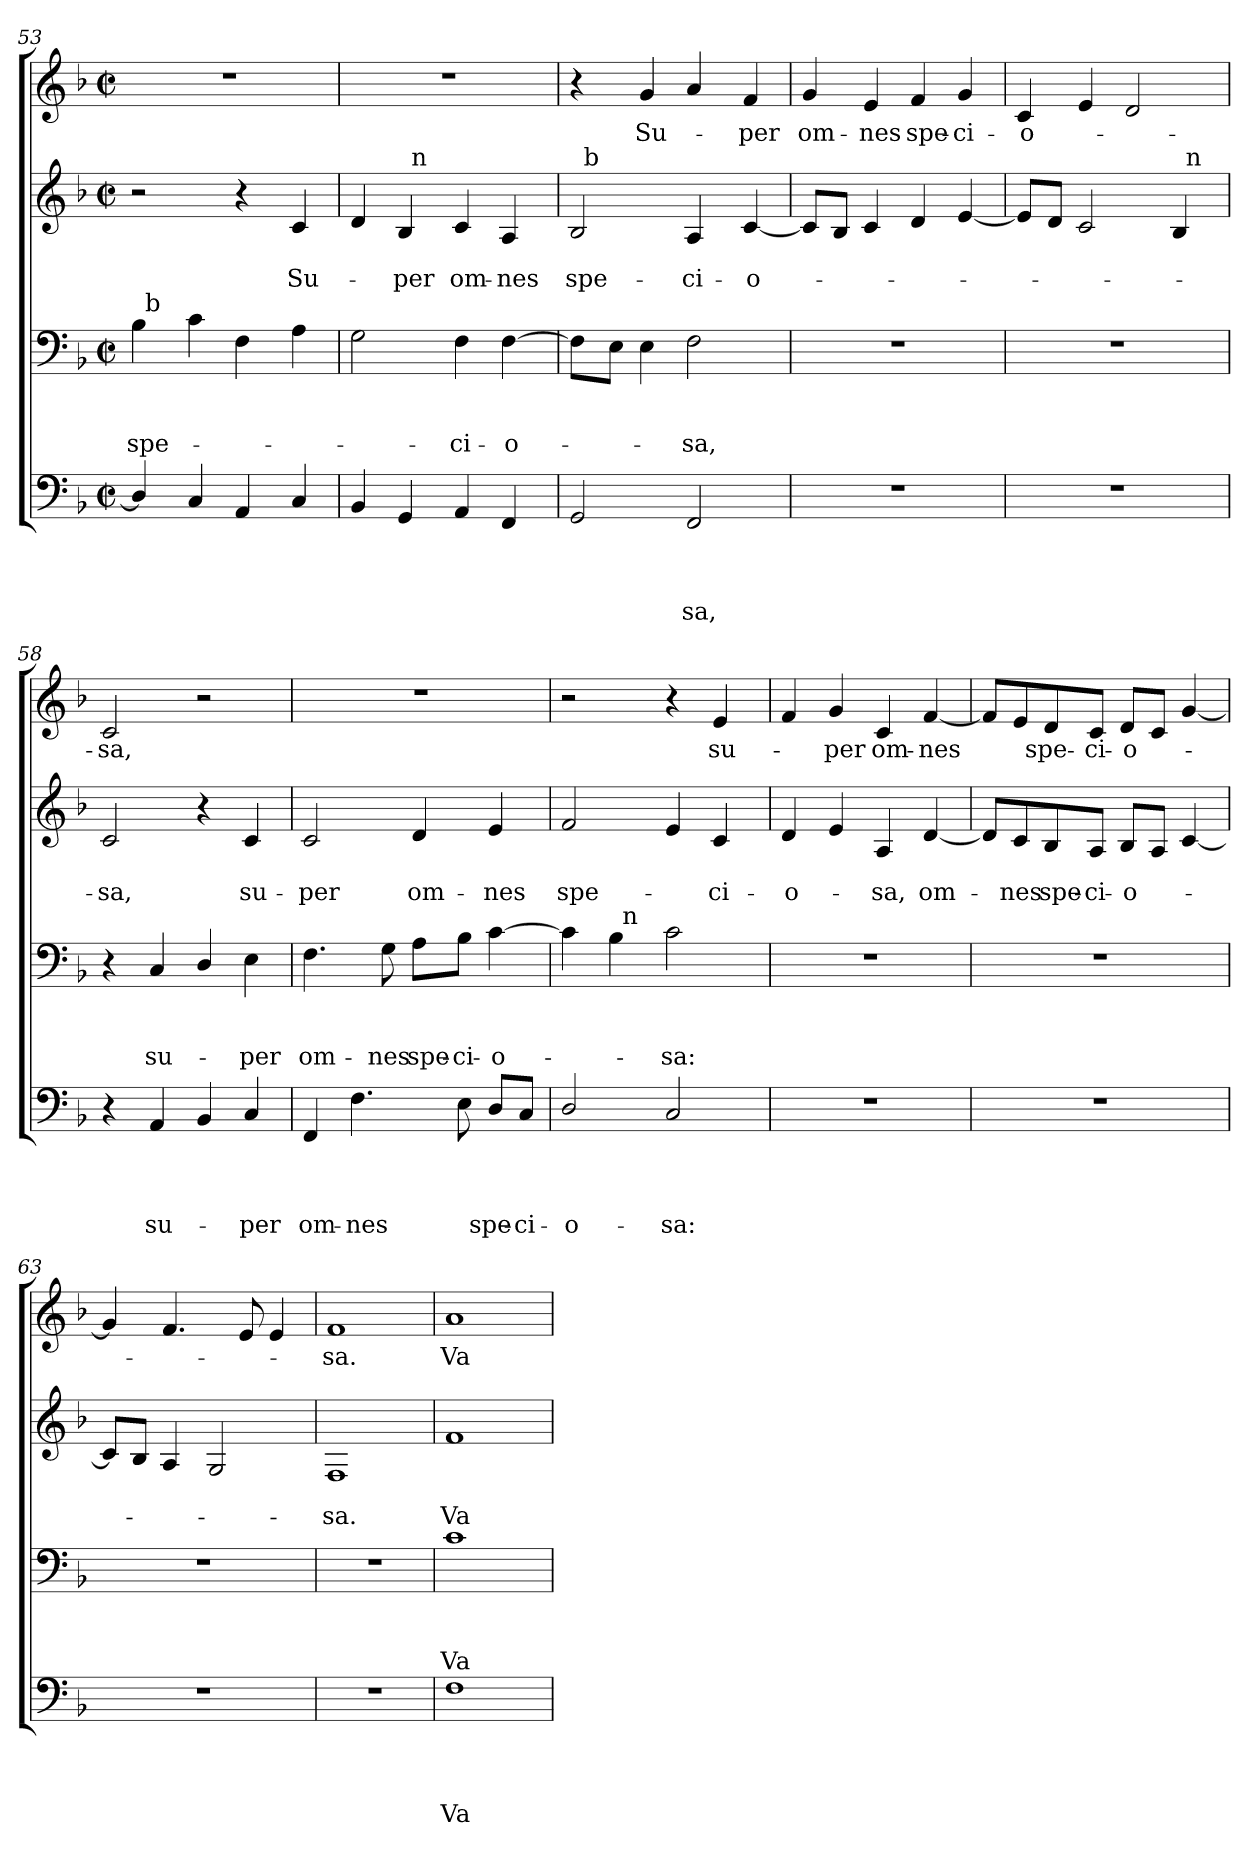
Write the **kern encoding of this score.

**kern	**text	**text	**text	**text	**kern	**text	**text	**text	**kern	**text	**text	**kern	**text
*part4	*part4	*part4	*part4	*part4	*part3	*part3	*part3	*part3	*part2	*part2	*part2	*part1	*part1
*staff4	*staff4	*staff4	*staff4	*staff4	*staff3	*staff3	*staff3	*staff3	*staff2	*staff2	*staff2	*staff1	*staff1
*clefF4	*	*	*	*	*clefF4	*	*	*	*clefG2	*	*	*clefG2	*
*k[b-]	*	*	*	*	*k[b-]	*	*	*	*k[b-]	*	*	*k[b-]	*
*F:	*	*	*	*	*F:	*	*	*	*F:	*	*	*F:	*
*M2/2	*	*	*	*	*M2/2	*	*	*	*M2/2	*	*	*M2/2	*
*met(c|)	*	*	*	*	*met(c|)	*	*	*	*met(c|)	*	*	*met(c|)	*
=53	=53	=53	=53	=53	=53	=53	=53	=53	=53	=53	=53	=53	=53
!	!	!	!	!	!	!	!	!LO:LY:b	!	!	!	!	!
*	*	*	*	*	*^	*	*	*	*	*	*	*	*
4D/]	.	.	.	.	4B-\	32ryy	.	.	spe-	2r	.	.	1r	.
!	!	!	!	!	!	!LO:TX:a:t=b	!	!	!	!	!	!	!	!
.	.	.	.	.	.	2ryy	.	.	.	.	.	.	.	.
4C/	.	.	.	.	4c\	.	.	.	.	.	.	.	.	.
4AA/	.	.	.	.	4F\	.	.	.	.	4r	.	.	.	.
.	.	.	.	.	.	4...ryy	.	.	.	.	.	.	.	.
!	!	!	!	!	!	!	!	!	!	!	!	!LO:LY:b	!	!
4C/	.	.	.	.	4A\	.	.	.	.	4c/	.	Su-	.	.
*	*	*	*	*	*v	*v	*	*	*	*	*	*	*	*
=54	=54	=54	=54	=54	=54	=54	=54	=54	=54	=54	=54	=54	=54
*	*	*	*	*	*	*	*	*	*^	*	*	*	*
4BB-/	.	.	.	.	2G\	.	.	.	4d/	4ryy	.	.	1r	.
!	!	!	!	!	!	!	!	!	!	!	!	!LO:LY:b	!	!
4GG/	.	.	.	.	.	.	.	.	4B-/	32ryy	.	-per	.	.
!	!	!	!	!	!	!	!	!	!	!LO:TX:a:t=n	!	!	!	!
.	.	.	.	.	.	.	.	.	.	2ryy	.	.	.	.
!	!	!	!	!	!	!	!	!LO:LY:b	!	!	!	!LO:LY:b	!	!
4AA/	.	.	.	.	4F\	.	.	-ci-	4c/	.	.	om-	.	.
!	!	!	!	!	!	!	!	!LO:LY:b	!	!	!	!LO:LY:b:rj	!	!
4FF/	.	.	.	.	[>4F\	.	.	-o-	4A/	.	.	-nes	.	.
.	.	.	.	.	.	.	.	.	.	8..ryy	.	.	.	.
=55	=55	=55	=55	=55	=55	=55	=55	=55	=55	=55	=55	=55	=55	=55
!	!	!	!	!	!	!	!	!	!	!	!	!LO:LY:b	!	!
2GG/	.	.	.	.	8F\L]	.	.	.	2B-/	32ryy	.	spe-	4r	.
!	!	!	!	!	!	!	!	!	!	!LO:TX:a:t=b	!	!	!	!
.	.	.	.	.	.	.	.	.	.	2ryy	.	.	.	.
.	.	.	.	.	8E\J	.	.	.	.	.	.	.	.	.
!	!	!	!	!	!	!	!	!	!	!	!	!	!	!LO:LY:b
.	.	.	.	.	4E\	.	.	.	.	.	.	.	4g/	Su-
!	!	!	!	!LO:LY:b	!	!	!	!LO:LY:b	!	!	!	!LO:LY:b	!	!
2FF/	.	.	.	-sa,	2F\	.	.	-sa,	4A/	.	.	-ci-	4a/	.
.	.	.	.	.	.	.	.	.	.	4...ryy	.	.	.	.
!	!	!	!	!	!	!	!	!	!	!	!	!LO:LY:b	!	!LO:LY:b
.	.	.	.	.	.	.	.	.	[<4c/	.	.	-o-	4f/	-per
=56	=56	=56	=56	=56	=56	=56	=56	=56	=56	=56	=56	=56	=56	=56
!	!	!	!	!	!	!	!	!	!	!	!	!	!	!LO:LY:b
*	*	*	*	*	*	*	*	*	*v	*v	*	*	*	*
1r	.	.	.	.	1r	.	.	.	8c/L]	.	.	4g/	om-
.	.	.	.	.	.	.	.	.	8B-/J	.	.	.	.
!	!	!	!	!	!	!	!	!	!	!	!	!	!LO:LY:b
.	.	.	.	.	.	.	.	.	4c/	.	.	4e/	-nes
!	!	!	!	!	!	!	!	!	!	!	!	!	!LO:LY:b
.	.	.	.	.	.	.	.	.	4d/	.	.	4f/	spe-
!	!	!	!	!	!	!	!	!	!	!	!	!	!LO:LY:b
.	.	.	.	.	.	.	.	.	[<4e/	.	.	4g/	-ci-
=57	=57	=57	=57	=57	=57	=57	=57	=57	=57	=57	=57	=57	=57
!	!	!	!	!	!	!	!	!	!	!	!	!	!LO:LY:b
*	*	*	*	*	*	*	*	*	*^	*	*	*	*
1r	.	.	.	.	1r	.	.	.	8e/L]	2ryy	.	.	4c/	-o-
.	.	.	.	.	.	.	.	.	8d/J	.	.	.	.	.
.	.	.	.	.	.	.	.	.	2c/	.	.	.	4e/	.
.	.	.	.	.	.	.	.	.	.	4ryy	.	.	2d/	.
.	.	.	.	.	.	.	.	.	4B-/	32ryy	.	.	.	.
!	!	!	!	!	!	!	!	!	!	!LO:TX:a:t=n	!	!	!	!
.	.	.	.	.	.	.	.	.	.	8..ryy	.	.	.	.
!!LO:LB:g=z
=58	=58	=58	=58	=58	=58	=58	=58	=58	=58	=58	=58	=58	=58	=58
!	!	!	!	!	!	!	!	!	!	!	!	!LO:LY:b	!	!LO:LY:b
*	*	*	*	*	*	*	*	*	*v	*v	*	*	*	*
4r	.	.	.	.	4r	.	.	.	2c/	.	-sa,	2c/	-sa,
!	!	!	!	!LO:LY:b	!	!	!	!LO:LY:b	!	!	!	!	!
4AA/	.	.	.	su-	4C/	.	.	su-	.	.	.	.	.
4BB-/	.	.	.	.	4D/	.	.	.	4r	.	.	2r	.
!	!	!	!	!LO:LY:b	!	!	!	!LO:LY:b	!	!	!LO:LY:b	!	!
4C/	.	.	.	-per	4E\	.	.	-per	4c/	.	su-	.	.
=59	=59	=59	=59	=59	=59	=59	=59	=59	=59	=59	=59	=59	=59
!	!	!	!	!LO:LY:b	!	!	!	!LO:LY:b	!	!	!LO:LY:b	!	!
4FF/	.	.	.	om-	4.F\	.	.	om-	2c/	.	-per	1r	.
!	!	!	!	!LO:LY:b	!	!	!	!	!	!	!	!	!
4.F\	.	.	.	-nes	.	.	.	.	.	.	.	.	.
!	!	!	!	!	!	!	!	!LO:LY:b	!	!	!	!	!
.	.	.	.	.	8G\	.	.	-nes	.	.	.	.	.
!	!	!	!	!	!	!	!	!LO:LY:b	!	!	!LO:LY:b	!	!
.	.	.	.	.	8A\L	.	.	spe-	4d/	.	om-	.	.
!	!	!	!	!	!	!	!	!LO:LY:b:rj	!	!	!	!	!
8E\	.	.	.	.	8B-\J	.	.	-ci-	.	.	.	.	.
!	!	!	!	!LO:LY:b	!	!	!	!LO:LY:b	!	!	!LO:LY:b	!	!
8D/L	.	.	.	spe-	[>4c\	.	.	-o-	4e/	.	-nes	.	.
!	!	!	!	!LO:LY:b:rj	!	!	!	!	!	!	!	!	!
8C/J	.	.	.	-ci-	.	.	.	.	.	.	.	.	.
=60	=60	=60	=60	=60	=60	=60	=60	=60	=60	=60	=60	=60	=60
!	!	!	!	!LO:LY:b	!	!	!	!	!	!	!LO:LY:b	!	!
*	*	*	*	*	*^	*	*	*	*	*	*	*	*
2D/	.	.	.	-o-	4c\]	4ryy	.	.	.	2f/	.	spe-	2r	.
.	.	.	.	.	4B-\	32ryy	.	.	.	.	.	.	.	.
!	!	!	!	!	!	!LO:TX:a:t=n	!	!	!	!	!	!	!	!
.	.	.	.	.	.	2ryy	.	.	.	.	.	.	.	.
!	!	!	!	!LO:LY:b	!	!	!	!	!LO:LY:b	!	!	!	!	!
2C/	.	.	.	-sa:	2c\	.	.	.	-sa:	4e/	.	.	4r	.
!	!	!	!	!	!	!	!	!	!	!	!	!LO:LY:b	!	!LO:LY:b
.	.	.	.	.	.	.	.	.	.	4c/	.	-ci-	4e/	su-
.	.	.	.	.	.	8..ryy	.	.	.	.	.	.	.	.
=61	=61	=61	=61	=61	=61	=61	=61	=61	=61	=61	=61	=61	=61	=61
!	!	!	!	!	!	!	!	!	!	!	!	!LO:LY:b	!	!
*	*	*	*	*	*v	*v	*	*	*	*	*	*	*	*
1r	.	.	.	.	1r	.	.	.	4d/	.	-o-	4f/	.
!	!	!	!	!	!	!	!	!	!	!	!	!	!LO:LY:b
.	.	.	.	.	.	.	.	.	4e/	.	.	4g/	-per
!	!	!	!	!	!	!	!	!	!	!	!LO:LY:b	!	!LO:LY:b
.	.	.	.	.	.	.	.	.	4A/	.	-sa,	4c/	om-
!	!	!	!	!	!	!	!	!	!	!	!LO:LY:b	!	!LO:LY:b
.	.	.	.	.	.	.	.	.	[<4d/	.	om-	[<4f/	-nes
=62	=62	=62	=62	=62	=62	=62	=62	=62	=62	=62	=62	=62	=62
1r	.	.	.	.	1r	.	.	.	8d/L]	.	.	8f/L]	.
!	!	!	!	!	!	!	!	!	!	!	!LO:LY:b	!	!
.	.	.	.	.	.	.	.	.	8c/	.	-nes	8e/	.
!	!	!	!	!	!	!	!	!	!	!	!LO:LY:b	!	!LO:LY:b
.	.	.	.	.	.	.	.	.	8B-/	.	spe-	8d/	spe-
!	!	!	!	!	!	!	!	!	!	!	!LO:LY:b:rj	!	!LO:LY:b:rj
.	.	.	.	.	.	.	.	.	8A/J	.	-ci-	8c/J	-ci-
!	!	!	!	!	!	!	!	!	!	!	!LO:LY:b	!	!LO:LY:b
.	.	.	.	.	.	.	.	.	8B-/L	.	-o-	8d/L	-o-
.	.	.	.	.	.	.	.	.	8A/J	.	.	8c/J	.
.	.	.	.	.	.	.	.	.	[<4c/	.	.	[<4g/	.
!!LO:LB:g=z
=63	=63	=63	=63	=63	=63	=63	=63	=63	=63	=63	=63	=63	=63
1r	.	.	.	.	1r	.	.	.	8c/L]	.	.	4g/]	.
.	.	.	.	.	.	.	.	.	8B-/J	.	.	.	.
.	.	.	.	.	.	.	.	.	4A/	.	.	4.f/	.
.	.	.	.	.	.	.	.	.	2G/	.	.	.	.
.	.	.	.	.	.	.	.	.	.	.	.	8e/	.
.	.	.	.	.	.	.	.	.	.	.	.	4e/	.
=64	=64	=64	=64	=64	=64	=64	=64	=64	=64	=64	=64	=64	=64
!	!	!	!	!	!	!	!	!	!	!	!LO:LY:b	!	!LO:LY:b
1r	.	.	.	.	1r	.	.	.	1F	.	-sa.	1f	-sa.
=65	=65	=65	=65	=65	=65	=65	=65	=65	=65	=65	=65	=65	=65
!	!	!	!	!LO:LY:b	!	!	!	!LO:LY:b	!	!	!LO:LY:b	!	!LO:LY:b
1F	.	.	.	Va-	1c	.	.	Va-	1f	.	Va-	1a	Va-
=	=	=	=	=	=	=	=	=	=	=	=	=	=
*-	*-	*-	*-	*-	*-	*-	*-	*-	*-	*-	*-	*-	*-
